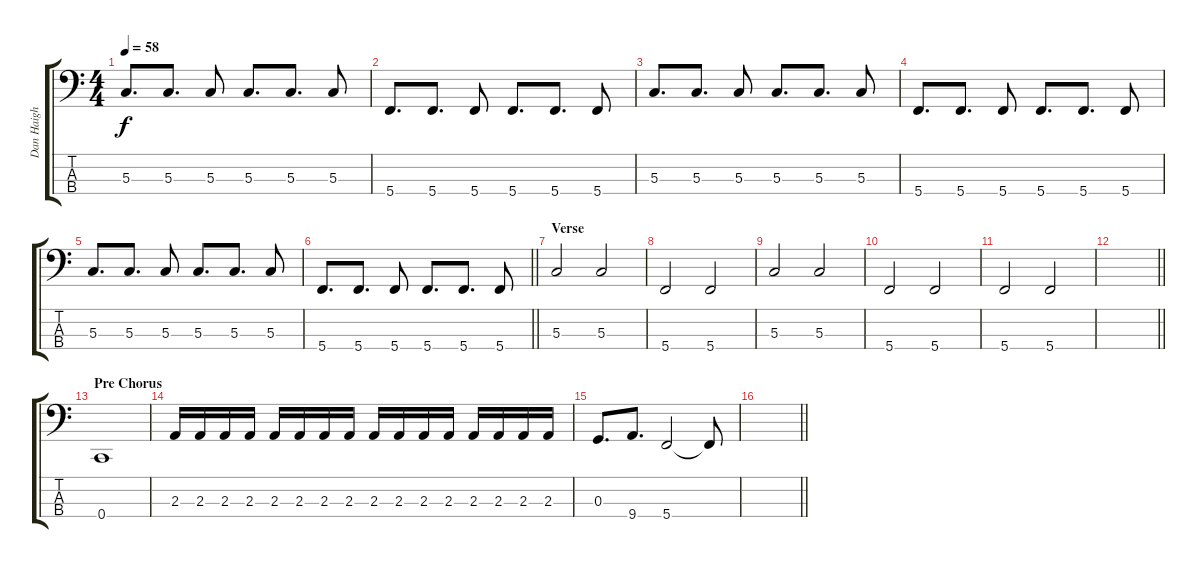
\track ("Dan Haigh" "Dan Haigh") {instrument electricbassfinger}
\staff {score tabs}
\tuning (F2 C2 G1 C1) {hide}
\ts (4 4)
\tempo 58
\clef f4
\ks c
5.3.8{d dy f} 5.3.8{d} 5.3.8 5.3.8{d} 5.3.8{d} 5.3.8 |
5.4.8{d} 5.4.8{d} 5.4.8 5.4.8{d} 5.4.8{d} 5.4.8 |
5.3.8{d} 5.3.8{d} 5.3.8 5.3.8{d} 5.3.8{d} 5.3.8 |
5.4.8{d} 5.4.8{d} 5.4.8 5.4.8{d} 5.4.8{d} 5.4.8 |
5.3.8{d} 5.3.8{d} 5.3.8 5.3.8{d} 5.3.8{d} 5.3.8 |
\barLineRight lightlight
5.4.8{d} 5.4.8{d} 5.4.8 5.4.8{d} 5.4.8{d} 5.4.8 |
\section ("" "Verse")
5.3.2 5.3.2 |
5.4.2 5.4.2 |
5.3.2 5.3.2 |
5.4.2 5.4.2 |
5.4.2 5.4.2 |
\barLineRight lightlight
|
\section ("" "Pre Chorus")
0.4.1 |
2.3.16 2.3.16 2.3.16 2.3.16 2.3.16 2.3.16 2.3.16 2.3.16 2.3.16 2.3.16 2.3.16 2.3.16 2.3.16 2.3.16 2.3.16 2.3.16 |
0.3.8{d} 9.4.8{d} 5.4.2 5.4{t}.8 |
\barLineRight lightlight
